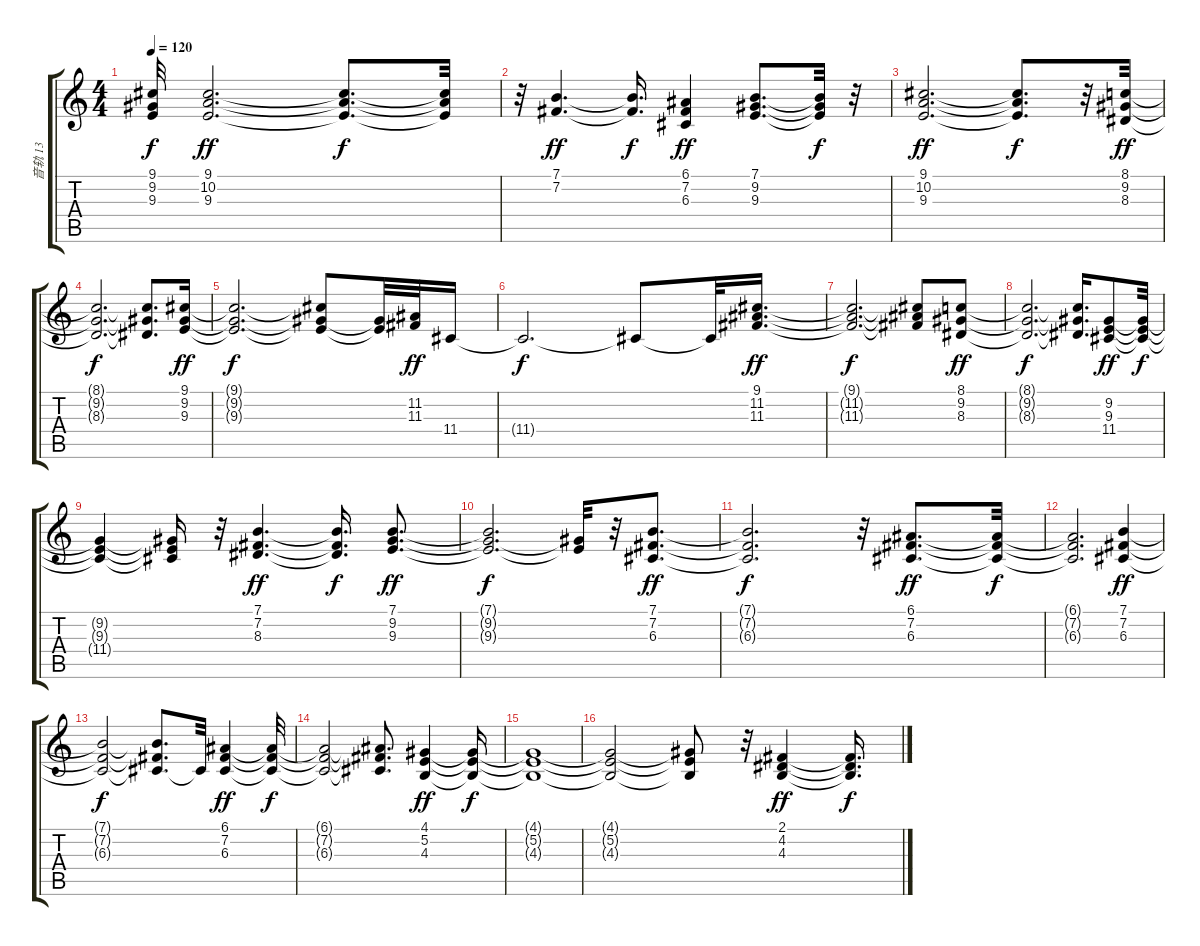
\track ("音轨 13" "音轨 13") {instrument pad2warm}
\staff {score tabs}
\tuning (E4 B3 G3 D3 A2 E2) {hide}
\ts (4 4)
\tempo 120
\clef g2
\ks c
(9.1{t} 9.2{t} 9.3{t}).32{dy f} (9.1 10.2 9.3).2{d dy ff} (9.1{t} 10.2{t} 9.3{t}).8{d dy f} (9.1{t} 10.2{t} 9.3{t}).32 |
r.32 (7.1 7.2).4{d dy ff} (7.1{t} 7.2{t}).16{d dy f} (6.1 7.2 6.3).4{dy ff} (7.1 9.2 9.3).8{d} (7.1{t} 9.2{t} 9.3{t}).32{dy f} r.32 |
(9.1 10.2 9.3).2{d dy ff} (9.1{t} 10.2{t} 9.3{t}).8{d dy f} r.32 (8.1 9.2 8.3).32{dy ff} |
(8.1{t} 9.2{t} 8.3{t}).2{d dy f} (8.1{t} 9.2{t} 8.3{t}).8{d} (9.1 9.2 9.3).16{dy ff} |
(9.1{t} 9.2{t} 9.3{t}).2{d dy f} (9.1{t} 9.2{t} 9.3{t}).8 (9.2{t} 9.3{t}).32 (11.2 11.3).32{dy ff} 11.4.16 |
11.4{t}.2{d dy f} 11.4{t}.8 11.4{t}.32 (9.1 11.2 11.3).16{d dy ff} |
(9.1{t} 11.2{t} 11.3{t}).2{d dy f} (9.1{t} 11.2{t} 11.3{t}).8 (8.1 9.2 8.3).8{dy ff} |
(8.1{t} 9.2{t} 8.3{t}).2{d dy f} (8.1{t} 9.2{t} 8.3{t}).16{d} (9.2 9.3 11.4).8{dy ff} (9.2{t} 9.3{t} 11.4{t}).32{dy f} |
(9.2{t} 9.3{t} 11.4{t}).4 (9.2{t} 9.3{t} 11.4{t}).16 r.32 (7.1 7.2 8.3).4{d dy ff} (7.1{t} 7.2{t} 8.3{t}).16{d dy f} (7.1 9.2 9.3).8{d dy ff} |
(7.1{t} 9.2{t} 9.3{t}).2{d dy f} (9.2{t} 9.3{t}).32 r.32 (7.1 7.2 6.3).8{d dy ff} |
(7.1{t} 7.2{t} 6.3{t}).2{d dy f} r.32 (6.1 7.2 6.3).8{d dy ff} (6.1{t} 7.2{t} 6.3{t}).32{dy f} |
(6.1{t} 7.2{t} 6.3{t}).2{d} (7.1 7.2 6.3).4{dy ff} |
(7.1{t} 7.2{t} 6.3{t}).2{dy f} (7.1{t} 7.2{t} 6.3{t}).8{d} 6.3{t}.32 (6.1 7.2 6.3).4{dy ff} (6.1{t} 7.2{t} 6.3{t}).32{dy f} |
(6.1{t} 7.2{t} 6.3{t}).2 (6.1{t} 7.2{t} 6.3{t}).8{d} (4.1 5.2 4.3).4{dy ff} (4.1{t} 5.2{t} 4.3{t}).16{dy f} |
(4.1{t} 5.2{t} 4.3{t}).1 |
(4.1{t} 5.2{t} 4.3{t}).2 (4.1{t} 5.2{t} 4.3{t}).8 r.32 (2.1 4.2 4.3).4{dy ff} (2.1{t} 4.2{t} 4.3{t}).16{d dy f}
